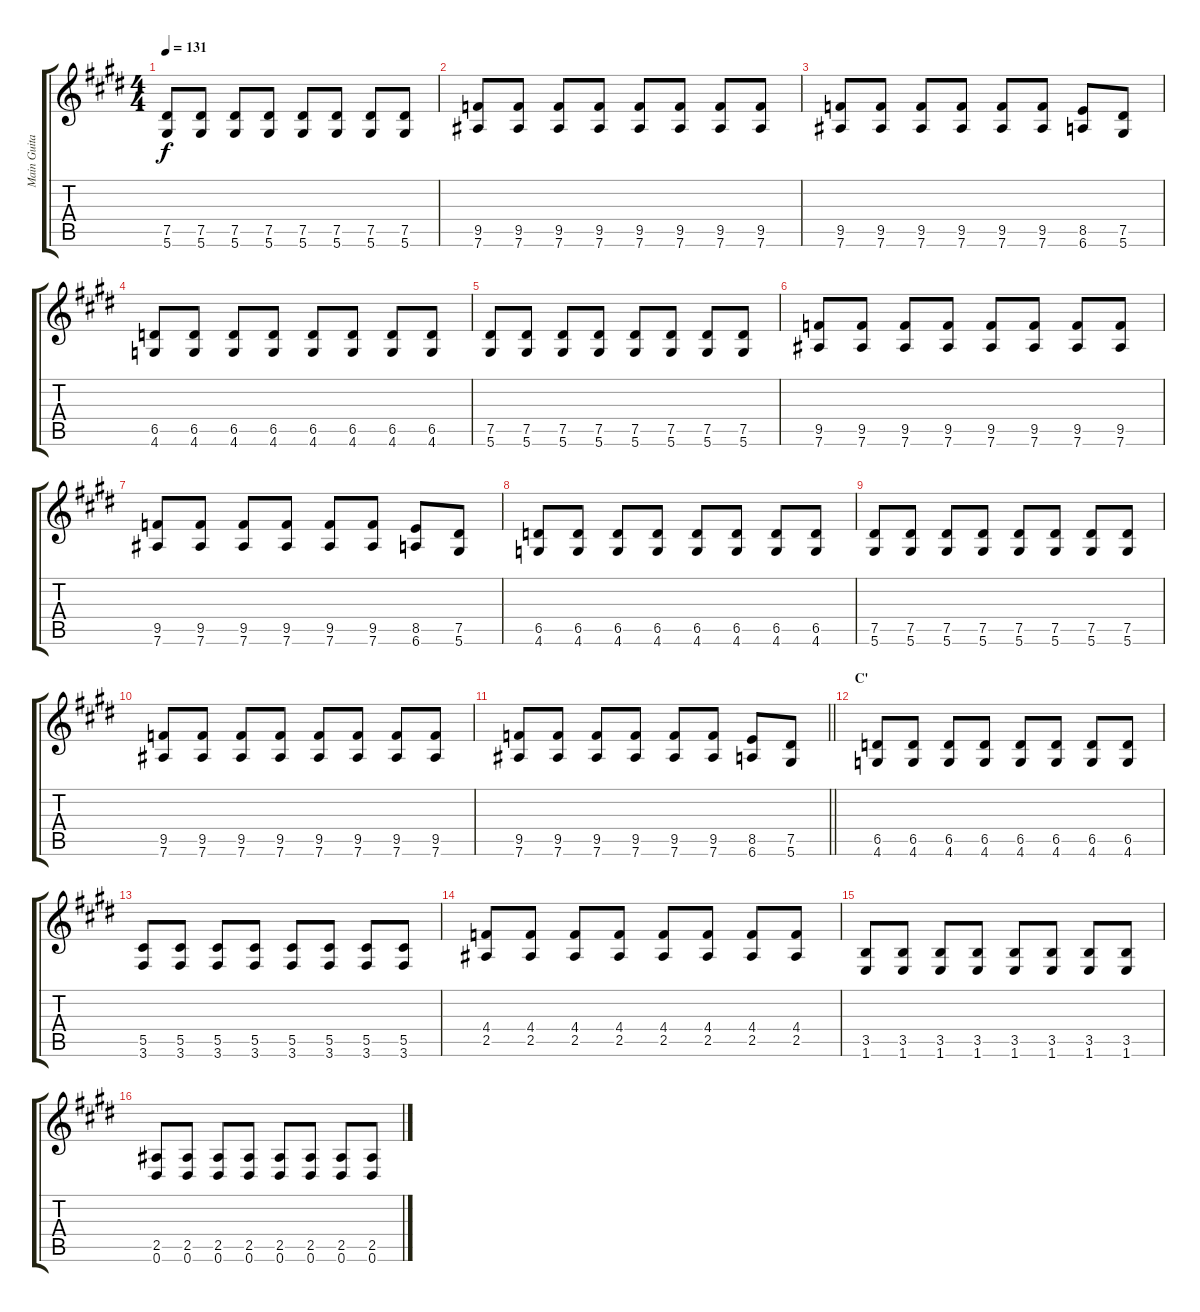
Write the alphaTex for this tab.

\track ("Main Guitar" "Main Guita") {instrument overdrivenguitar}
\staff {score tabs}
\tuning (Eb4 Bb3 Gb3 Db3 Ab2 Eb2) {hide}
\ts (4 4)
\tempo 131
\clef g2
\ks c#minor
(7.5 5.6).8{dy f} (7.5 5.6).8 (7.5 5.6).8 (7.5 5.6).8 (7.5 5.6).8 (7.5 5.6).8 (7.5 5.6).8 (7.5 5.6).8 |
(9.5 7.6).8 (9.5 7.6).8 (9.5 7.6).8 (9.5 7.6).8 (9.5 7.6).8 (9.5 7.6).8 (9.5 7.6).8 (9.5 7.6).8 |
(9.5 7.6).8 (9.5 7.6).8 (9.5 7.6).8 (9.5 7.6).8 (9.5 7.6).8 (9.5 7.6).8 (8.5 6.6).8 (7.5 5.6).8 |
(6.5 4.6).8 (6.5 4.6).8 (6.5 4.6).8 (6.5 4.6).8 (6.5 4.6).8 (6.5 4.6).8 (6.5 4.6).8 (6.5 4.6).8 |
(7.5 5.6).8 (7.5 5.6).8 (7.5 5.6).8 (7.5 5.6).8 (7.5 5.6).8 (7.5 5.6).8 (7.5 5.6).8 (7.5 5.6).8 |
(9.5 7.6).8 (9.5 7.6).8 (9.5 7.6).8 (9.5 7.6).8 (9.5 7.6).8 (9.5 7.6).8 (9.5 7.6).8 (9.5 7.6).8 |
(9.5 7.6).8 (9.5 7.6).8 (9.5 7.6).8 (9.5 7.6).8 (9.5 7.6).8 (9.5 7.6).8 (8.5 6.6).8 (7.5 5.6).8 |
(6.5 4.6).8 (6.5 4.6).8 (6.5 4.6).8 (6.5 4.6).8 (6.5 4.6).8 (6.5 4.6).8 (6.5 4.6).8 (6.5 4.6).8 |
(7.5 5.6).8 (7.5 5.6).8 (7.5 5.6).8 (7.5 5.6).8 (7.5 5.6).8 (7.5 5.6).8 (7.5 5.6).8 (7.5 5.6).8 |
(9.5 7.6).8 (9.5 7.6).8 (9.5 7.6).8 (9.5 7.6).8 (9.5 7.6).8 (9.5 7.6).8 (9.5 7.6).8 (9.5 7.6).8 |
\barLineRight lightlight
(9.5 7.6).8 (9.5 7.6).8 (9.5 7.6).8 (9.5 7.6).8 (9.5 7.6).8 (9.5 7.6).8 (8.5 6.6).8 (7.5 5.6).8 |
\section ("" "C'")
(6.5 4.6).8 (6.5 4.6).8 (6.5 4.6).8 (6.5 4.6).8 (6.5 4.6).8 (6.5 4.6).8 (6.5 4.6).8 (6.5 4.6).8 |
(5.5 3.6).8 (5.5 3.6).8 (5.5 3.6).8 (5.5 3.6).8 (5.5 3.6).8 (5.5 3.6).8 (5.5 3.6).8 (5.5 3.6).8 |
(4.4 2.5).8 (4.4 2.5).8 (4.4 2.5).8 (4.4 2.5).8 (4.4 2.5).8 (4.4 2.5).8 (4.4 2.5).8 (4.4 2.5).8 |
(3.5 1.6).8 (3.5 1.6).8 (3.5 1.6).8 (3.5 1.6).8 (3.5 1.6).8 (3.5 1.6).8 (3.5 1.6).8 (3.5 1.6).8 |
(2.5 0.6).8 (2.5 0.6).8 (2.5 0.6).8 (2.5 0.6).8 (2.5 0.6).8 (2.5 0.6).8 (2.5 0.6).8 (2.5 0.6).8
